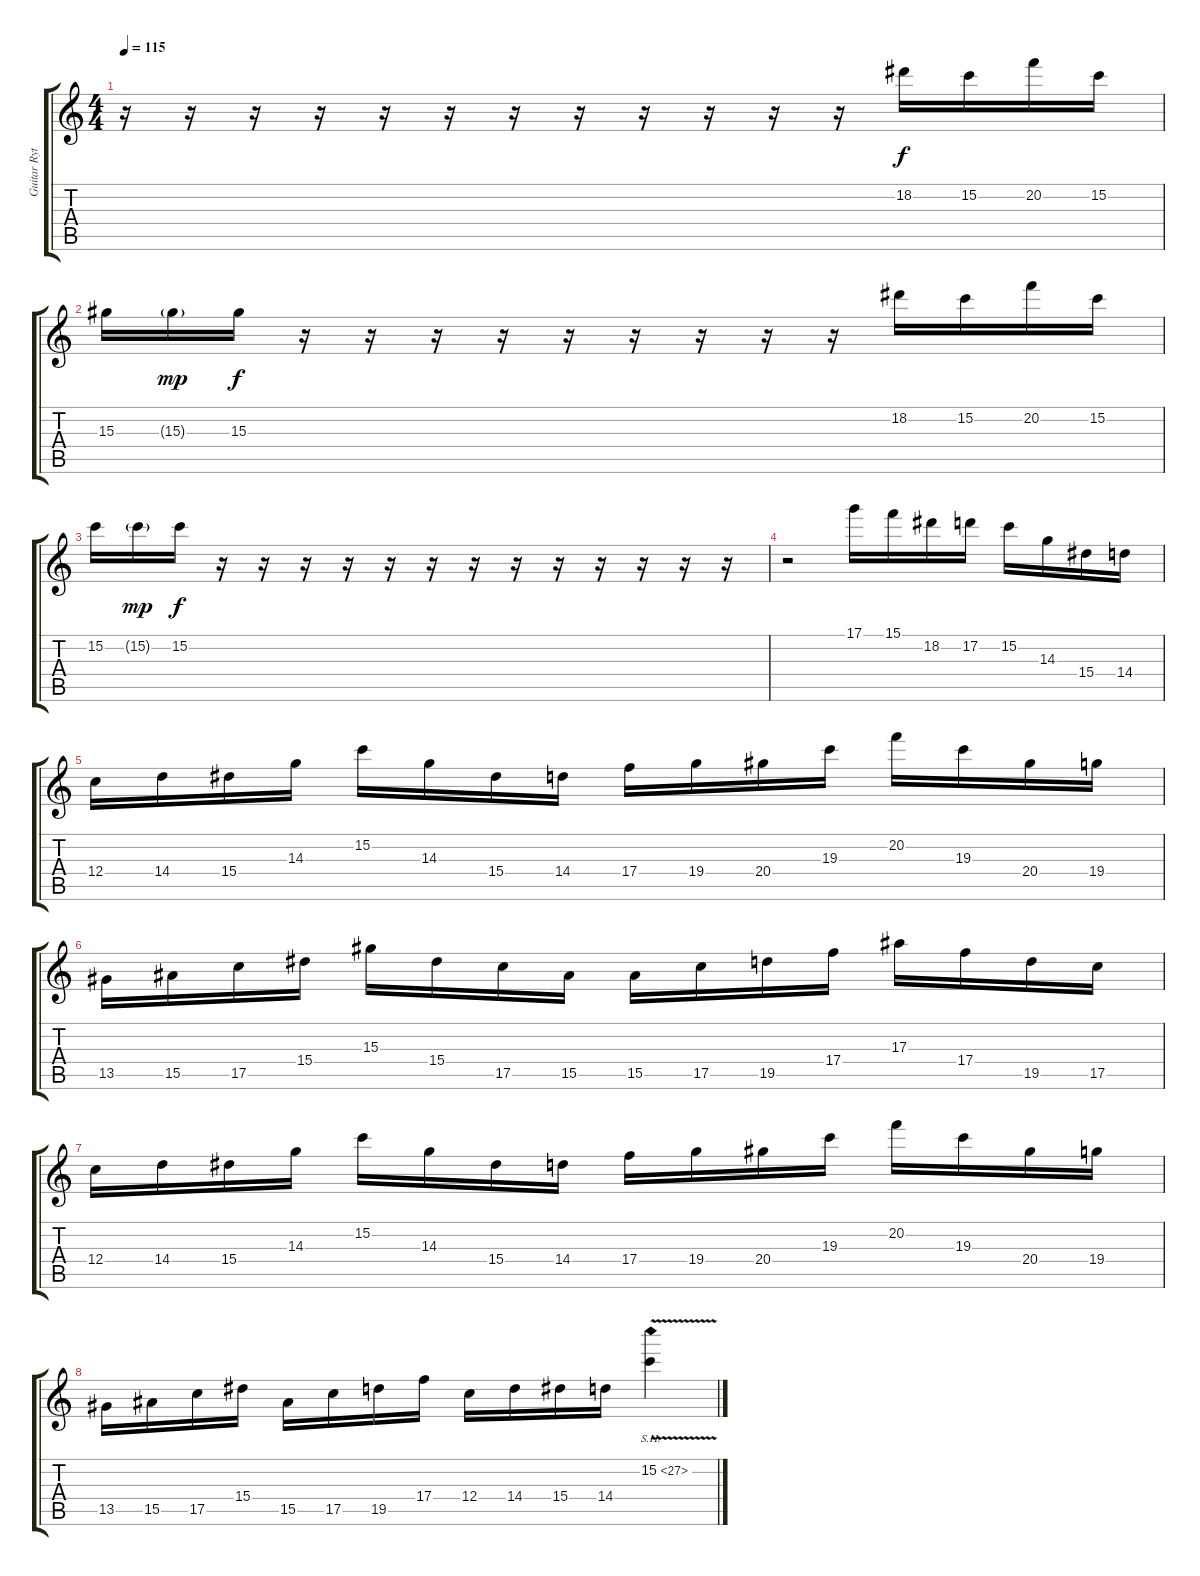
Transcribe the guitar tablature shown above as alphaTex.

\track ("Guitar Rytm" "Guitar Ryt") {instrument distortionguitar}
\staff {score tabs}
\tuning (D4 A3 F3 C3 G2 C2) {hide}
\ts (4 4)
\tempo 115
\clef g2
\ks c
r.16{dy f} r.16 r.16 r.16 r.16 r.16 r.16 r.16 r.16 r.16 r.16 r.16 18.2.16 15.2.16 20.2.16 15.2.16 |
15.3.16 15.3{g}.16{dy mp} 15.3.16{dy f} r.16 r.16 r.16 r.16 r.16 r.16 r.16 r.16 r.16 18.2.16 15.2.16 20.2.16 15.2.16 |
15.2.16 15.2{g}.16{dy mp} 15.2.16{dy f} r.16 r.16 r.16 r.16 r.16 r.16 r.16 r.16 r.16 r.16 r.16 r.16 r.16 |
r.2 17.1.16 15.1.16 18.2.16 17.2.16 15.2.16 14.3.16 15.4.16 14.4.16 |
12.4.16 14.4.16 15.4.16 14.3.16 15.2.16 14.3.16 15.4.16 14.4.16 17.4.16 19.4.16 20.4.16 19.3.16 20.2.16 19.3.16 20.4.16 19.4.16 |
13.5.16 15.5.16 17.5.16 15.4.16 15.3.16 15.4.16 17.5.16 15.5.16 15.5.16 17.5.16 19.5.16 17.4.16 17.3.16 17.4.16 19.5.16 17.5.16 |
12.4.16 14.4.16 15.4.16 14.3.16 15.2.16 14.3.16 15.4.16 14.4.16 17.4.16 19.4.16 20.4.16 19.3.16 20.2.16 19.3.16 20.4.16 19.4.16 |
13.5.16 15.5.16 17.5.16 15.4.16 15.5.16 17.5.16 19.5.16 17.4.16 12.4.16 14.4.16 15.4.16 14.4.16 15.2{sh 12 v}.4{instrument guitarharmonics}
